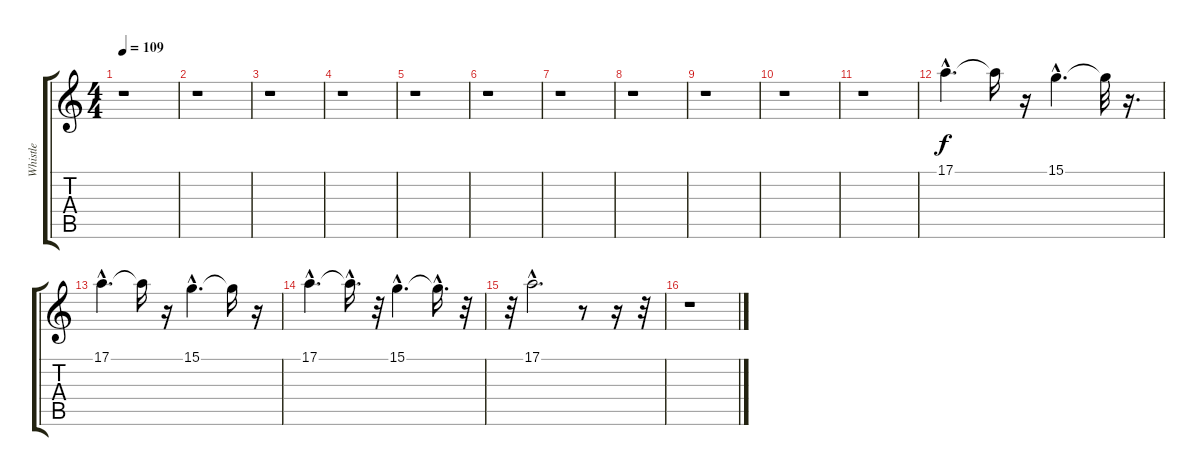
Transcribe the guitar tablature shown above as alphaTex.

\track ("Whistle         " "Whistle   ") {instrument whistle}
\staff {score tabs}
\tuning (E4 B3 G3 D3 A2 E2) {hide}
\ts (4 4)
\tempo 109
\clef g2
\ks c
r.1{dy f} |
r.1 |
r.1 |
r.1 |
r.1 |
r.1 |
r.1 |
r.1 |
r.1 |
r.1 |
r.1 |
17.1{hac}.4{d} 17.1{t}.16 r.16 15.1{hac}.4{d} 15.1{t}.32 r.16{d} |
17.1{hac}.4{d} 17.1{t}.16 r.16 15.1{hac}.4{d} 15.1{t}.16 r.16 |
17.1{hac}.4{d} 17.1{hac t}.16{d} r.32 15.1{hac}.4{d} 15.1{hac t}.16{d} r.32 |
r.32 17.1{hac}.2{d} r.8 r.16 r.32 |
r.1
